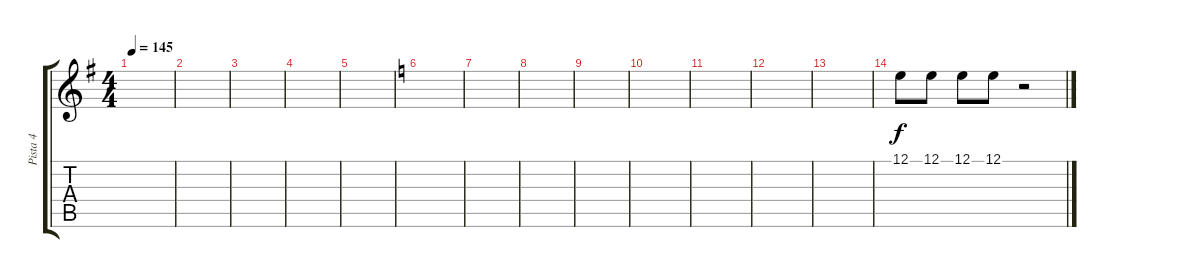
\track ("Pista 4" "Pista 4") {instrument shamisen}
\staff {score tabs}
\tuning (E4 B3 G3 D3 A2 E2) {hide}
\ts (4 4)
\tempo 145
\clef g2
\ks g
|
|
|
|
|
\ks c
|
|
|
|
|
|
|
|
12.1.8{instrument orchestrahit} 12.1.8 12.1.8 12.1.8 r.2
